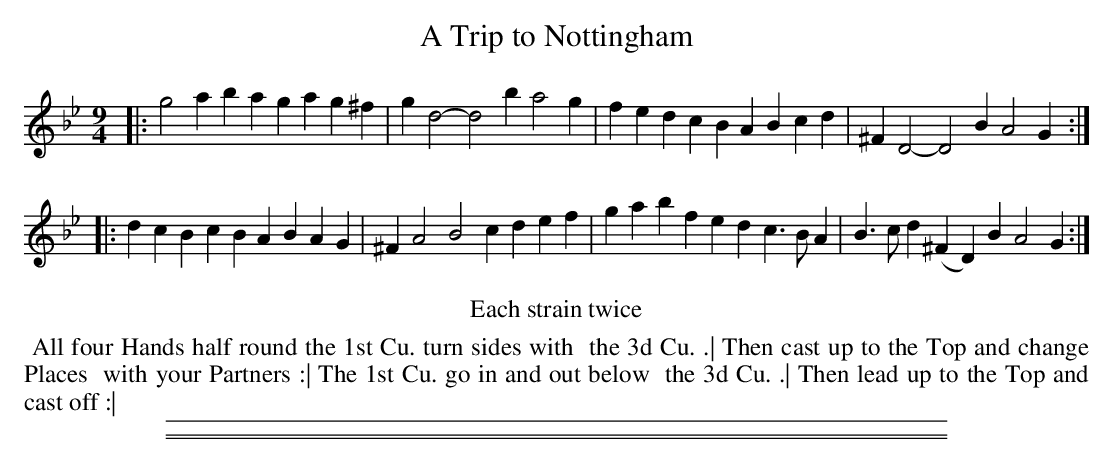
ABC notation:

X:1
T: A Trip to Nottingham
M: 9/4
L: 1/4
K: Gm
|:\
g2a bag ag^f | gd2- d2b a2g | fed cBA Bcd | ^FD2- D2B A2G :|
|: dcB cBA BAG | ^FA2 B2c def | gab fed c>BA | B>cd (^FD)B A2G :|
